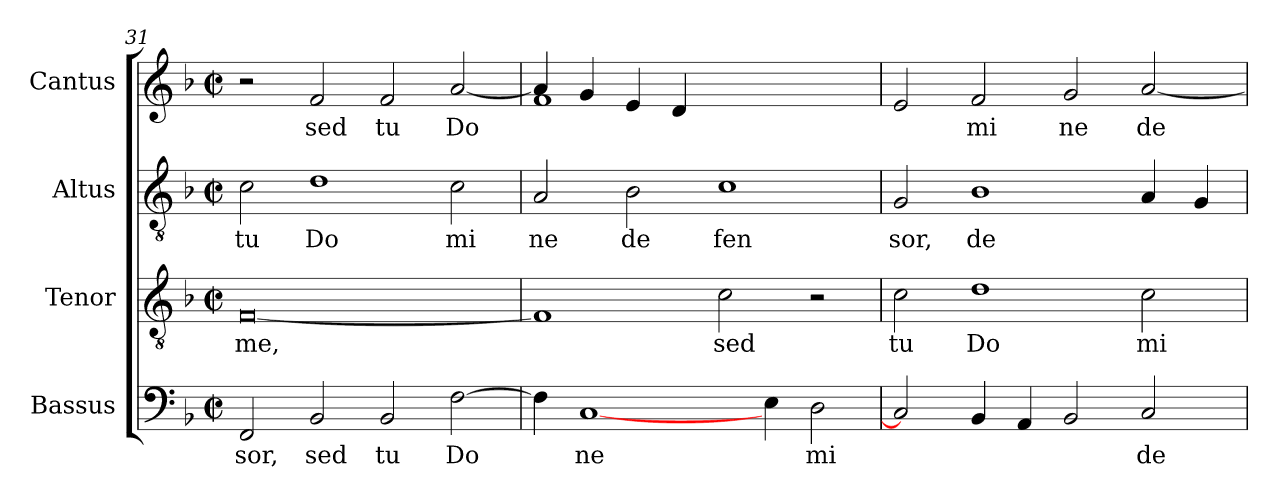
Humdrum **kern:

**kern	**text	**kern	**text	**kern	**text	**kern	**text
*part4	*part4	*part3	*part3	*part2	*part2	*part1	*part1
*staff4	*staff4	*staff3	*staff3	*staff2	*staff2	*staff1	*staff1
*I"Bassus	*	*I"Tenor	*	*I"Altus	*	*I"Cantus	*
*clefF4	*	*clefGv2	*	*clefGv2	*	*clefG2	*
*k[b-]	*	*k[b-]	*	*k[b-]	*	*k[b-]	*
*F:	*	*F:	*	*F:	*	*F:	*
*M2/2	*	*M2/2	*	*M2/2	*	*M2/2	*
*met(c|)	*	*met(c|)	*	*met(c|)	*	*met(c|)	*
=31	=31	=31	=31	=31	=31	=31	=31
!	!LO:LY:b:cj	!	!LO:LY:b:cj	!	!LO:LY:b:cj	!	!
2FF/	sor,	[<0F	me,	2c\	tu	2r	.
!	!LO:LY:b:cj	!	!	!	!LO:LY:b:cj	!	!LO:LY:b:cj
2BB-/	sed	.	.	1d	Do	2f/	sed
!	!LO:LY:b:cj	!	!	!	!	!	!LO:LY:b:cj
2BB-/	tu	.	.	.	.	2f/	tu
!	!LO:LY:b	!	!	!	!LO:LY:b:cj	!	!LO:LY:b
[>2F\	Do	.	.	2c\	mi	[<2a/	Do
=32	=32	=32	=32	=32	=32	=32	=32
!	!	!	!	!	!LO:LY:b:cj	!	!
*	*	*	*	*	*	*^	*
4F\]	.	1F]	.	2A/	ne	4a/]	1f	.
!	!LO:LY:b:cj	!	!	!	!	!	!	!
[>1C	ne	.	.	.	.	4g/	.	.
!	!	!	!	!	!LO:LY:b:cj	!	!	!
.	.	.	.	2B-\	de	4e/	.	.
.	.	.	.	.	.	4d/	.	.
!	!	!	!LO:LY:b:cj	!	!LO:LY:b:cj	!	!	!
.	.	2c\	sed	1c	fen	1ryy	1ryy	.
4E\	.	.	.	.	.	.	.	.
!	!LO:LY:b:cj	!	!	!	!	!	!	!
2D\	mi	2r	.	.	.	.	.	.
*	*	*	*	*	*	*v	*v	*
!!LO:LB:g=z
=33	=33	=33	=33	=33	=33	=33	=33
!	!	!	!LO:LY:b:cj	!	!LO:LY:b:cj	!	!
*^	*	*	*	*	*	*	*
2C/]	64ryy	.	2c\	tu	2G/	sor,	2e/	.
.	1ryy	.	.	.	.	.	.	.
!	!	!	!	!LO:LY:b:cj	!	!LO:LY:b:cj	!	!LO:LY:b:cj
4BB-/	.	.	1d	Do	1B-	de	2f/	mi
4AA/	.	.	.	.	.	.	.	.
!	!	!	!	!	!	!	!	!LO:LY:b:cj
2BB-/	.	.	.	.	.	.	2g/	ne
.	2ryy	.	.	.	.	.	.	.
!	!	!LO:LY:b:cj	!	!LO:LY:b:cj	!	!	!	!LO:LY:b:cj
2C/	.	de	2c\	mi	4A/	.	[<2a/	de
.	4ryy	.	.	.	.	.	.	.
.	.	.	.	.	4G/	.	.	.
.	8...ryy	.	.	.	.	.	.	.
*v	*v	*	*	*	*	*	*	*
=	=	=	=	=	=	=	=
*-	*-	*-	*-	*-	*-	*-	*-
